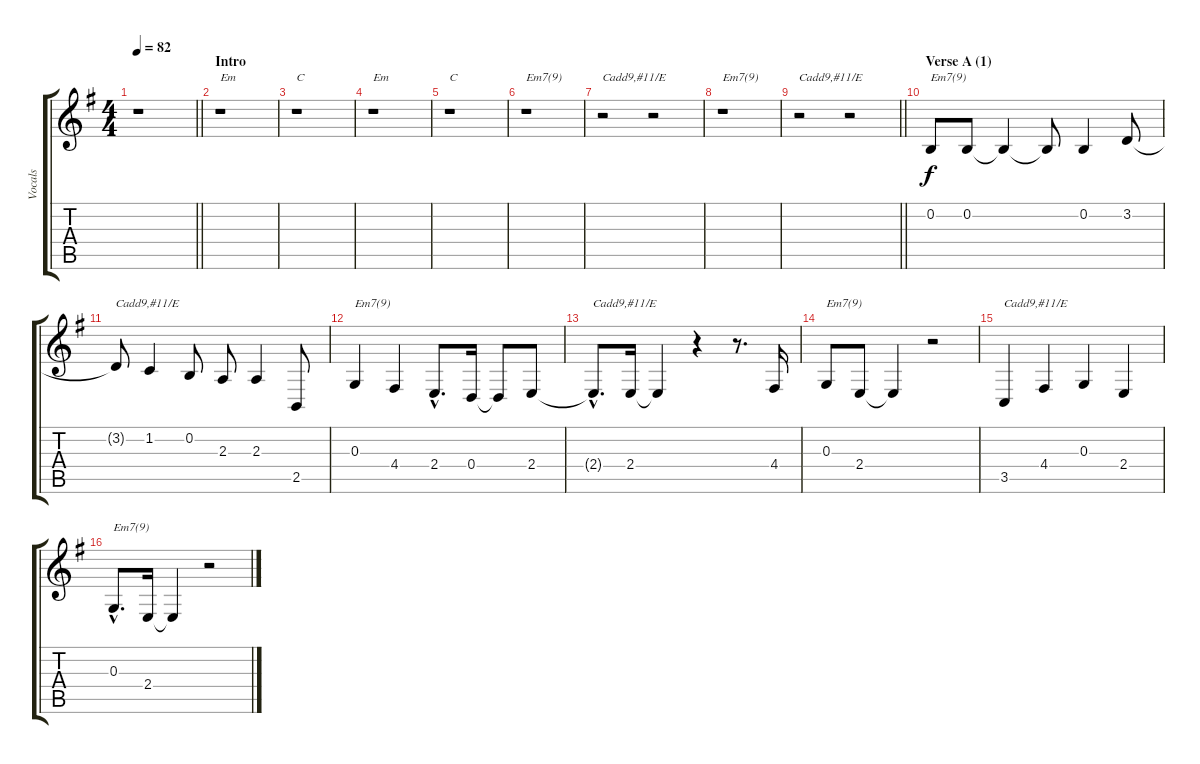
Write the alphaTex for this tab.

\track ("Vocals" "Vocals") {instrument sopranosax}
\staff {score tabs}
\tuning (E4 B3 G3 D3 A2 E2) {hide}
\ts (4 4)
\tempo 82
\clef g2
\barLineRight lightlight
\ks eminor
r.1{dy f instrument sopranosax} |
\section ("" "Intro")
r.1{txt "Em"} |
r.1{txt "C"} |
r.1{txt "Em"} |
r.1{txt "C"} |
r.1{txt "Em7(9)"} |
r.2{txt "Cadd9,#11/E"} r.2 |
r.1{txt "Em7(9)"} |
\barLineRight lightlight
r.2{txt "Cadd9,#11/E"} r.2 |
\section ("" "Verse A (1)")
0.2.8{txt "Em7(9)"} 0.2.8 0.2{t}.4 0.2{t}.8 0.2.4 3.2.8 |
3.2{t}.8{txt "Cadd9,#11/E"} 1.2.4 0.2.8 2.3.8 2.3.4 2.5.8 |
0.3.4{txt "Em7(9)"} 4.4.4 2.4{hac}.8{d} 0.4.16 0.4{t}.8 2.4.8 |
2.4{hac t}.8{d txt "Cadd9,#11/E"} 2.4.16 2.4{t}.4 r.4 r.8{d} 4.4.16 |
0.3.8{txt "Em7(9)"} 2.4.8 2.4{t}.4 r.2 |
3.5.4{txt "Cadd9,#11/E"} 4.4.4 0.3.4 2.4.4 |
0.3{hac}.8{d txt "Em7(9)"} 2.4.16 2.4{t}.4 r.2
